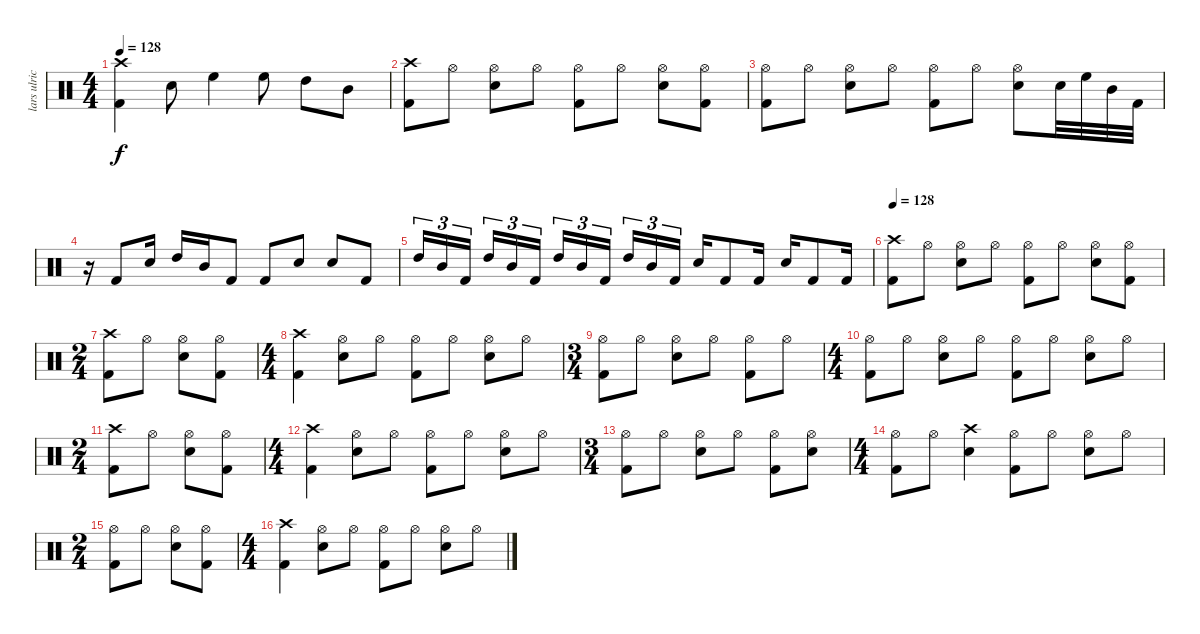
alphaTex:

\track ("lars ulrich" "lars ulric") {instrument percussion}
\staff {score}
\articulation defaults
\ts (4 4)
\tempo 128
\clef neutral
\ks c
("Crash high (hit)" "Kick (hit) 2").4{dy f} "Electric Snare (hit)".8 "High Floor Tom (hit)".4 "High Floor Tom (hit)".8 "High Tom (hit)".8 "Mid Tom (hit)".8 |
("Crash high (hit)" "Kick (hit) 2").8 "Hi-Hat (open)".8 ("Hi-Hat (open)" "Electric Snare (hit)").8 "Hi-Hat (open)".8 ("Hi-Hat (open)" "Kick (hit) 2").8 "Hi-Hat (open)".8 ("Hi-Hat (open)" "Electric Snare (hit)").8 ("Hi-Hat (open)" "Kick (hit) 2").8 |
("Hi-Hat (open)" "Kick (hit) 2").8 "Hi-Hat (open)".8 ("Hi-Hat (open)" "Electric Snare (hit)").8 "Hi-Hat (open)".8 ("Hi-Hat (open)" "Kick (hit) 2").8 "Hi-Hat (open)".8 ("Hi-Hat (open)" "Electric Snare (hit)").8 "Electric Snare (hit)".32 "High Floor Tom (hit)".32 "Mid Tom (hit)".32 "Kick (hit) 2".32 |
r.16 "Kick (hit) 2".8 "Electric Snare (hit)".16 "High Tom (hit)".16 "Mid Tom (hit)".16 "Kick (hit) 2".8 "Kick (hit) 2".8 "Electric Snare (hit)".8 "Electric Snare (hit)".8 "Kick (hit) 2".8 |
"High Tom (hit)".16{tu (3 2)} "Mid Tom (hit)".16{tu (3 2)} "Kick (hit) 2".16{tu (3 2)} "High Tom (hit)".16{tu (3 2)} "Mid Tom (hit)".16{tu (3 2)} "Kick (hit) 2".16{tu (3 2)} "High Tom (hit)".16{tu (3 2)} "Mid Tom (hit)".16{tu (3 2)} "Kick (hit) 2".16{tu (3 2)} "High Tom (hit)".16{tu (3 2)} "Mid Tom (hit)".16{tu (3 2)} "Kick (hit) 2".16{tu (3 2)} "Electric Snare (hit)".16 "Kick (hit) 2".8 "Kick (hit) 2".16 "Electric Snare (hit)".16 "Kick (hit) 2".8 "Kick (hit) 2".16 |
\tempo 128
("Crash high (hit)" "Kick (hit) 2").8 "Hi-Hat (open)".8 ("Hi-Hat (open)" "Electric Snare (hit)").8 "Hi-Hat (open)".8 ("Hi-Hat (open)" "Kick (hit) 2").8 "Hi-Hat (open)".8 ("Hi-Hat (open)" "Electric Snare (hit)").8 ("Hi-Hat (open)" "Kick (hit) 2").8 |
\ts (2 4)
("Crash high (hit)" "Kick (hit) 2").8 "Hi-Hat (open)".8 ("Hi-Hat (open)" "Electric Snare (hit)").8 ("Hi-Hat (open)" "Kick (hit) 2").8 |
\ts (4 4)
("Crash high (hit)" "Kick (hit) 2").4 ("Hi-Hat (open)" "Electric Snare (hit)").8 "Hi-Hat (open)".8 ("Hi-Hat (open)" "Kick (hit) 2").8 "Hi-Hat (open)".8 ("Hi-Hat (open)" "Electric Snare (hit)").8 "Hi-Hat (open)".8 |
\ts (3 4)
("Hi-Hat (open)" "Kick (hit) 2").8 "Hi-Hat (open)".8 ("Hi-Hat (open)" "Electric Snare (hit)").8 "Hi-Hat (open)".8 ("Hi-Hat (open)" "Kick (hit) 2").8 "Hi-Hat (open)".8 |
\ts (4 4)
("Hi-Hat (open)" "Kick (hit) 2").8 "Hi-Hat (open)".8 ("Hi-Hat (open)" "Electric Snare (hit)").8 "Hi-Hat (open)".8 ("Hi-Hat (open)" "Kick (hit) 2").8 "Hi-Hat (open)".8 ("Hi-Hat (open)" "Electric Snare (hit)").8 "Hi-Hat (open)".8 |
\ts (2 4)
("Crash high (hit)" "Kick (hit) 2").8 "Hi-Hat (open)".8 ("Hi-Hat (open)" "Electric Snare (hit)").8 ("Hi-Hat (open)" "Kick (hit) 2").8 |
\ts (4 4)
("Crash high (hit)" "Kick (hit) 2").4 ("Hi-Hat (open)" "Electric Snare (hit)").8 "Hi-Hat (open)".8 ("Hi-Hat (open)" "Kick (hit) 2").8 "Hi-Hat (open)".8 ("Hi-Hat (open)" "Electric Snare (hit)").8 "Hi-Hat (open)".8 |
\ts (3 4)
("Hi-Hat (open)" "Kick (hit) 2").8 "Hi-Hat (open)".8 ("Hi-Hat (open)" "Electric Snare (hit)").8 "Hi-Hat (open)".8 ("Hi-Hat (open)" "Kick (hit) 2").8 ("Hi-Hat (open)" "Electric Snare (hit)").8 |
\ts (4 4)
("Hi-Hat (open)" "Kick (hit) 2").8 "Hi-Hat (open)".8 ("Crash high (hit)" "Electric Snare (hit)").4 ("Hi-Hat (open)" "Kick (hit) 2").8 "Hi-Hat (open)".8 ("Hi-Hat (open)" "Electric Snare (hit)").8 "Hi-Hat (open)".8 |
\ts (2 4)
("Hi-Hat (open)" "Kick (hit) 2").8 "Hi-Hat (open)".8 ("Hi-Hat (open)" "Electric Snare (hit)").8 ("Hi-Hat (open)" "Kick (hit) 2").8 |
\ts (4 4)
("Crash high (hit)" "Kick (hit) 2").4 ("Hi-Hat (open)" "Electric Snare (hit)").8 "Hi-Hat (open)".8 ("Hi-Hat (open)" "Kick (hit) 2").8 "Hi-Hat (open)".8 ("Hi-Hat (open)" "Electric Snare (hit)").8 "Hi-Hat (open)".8
